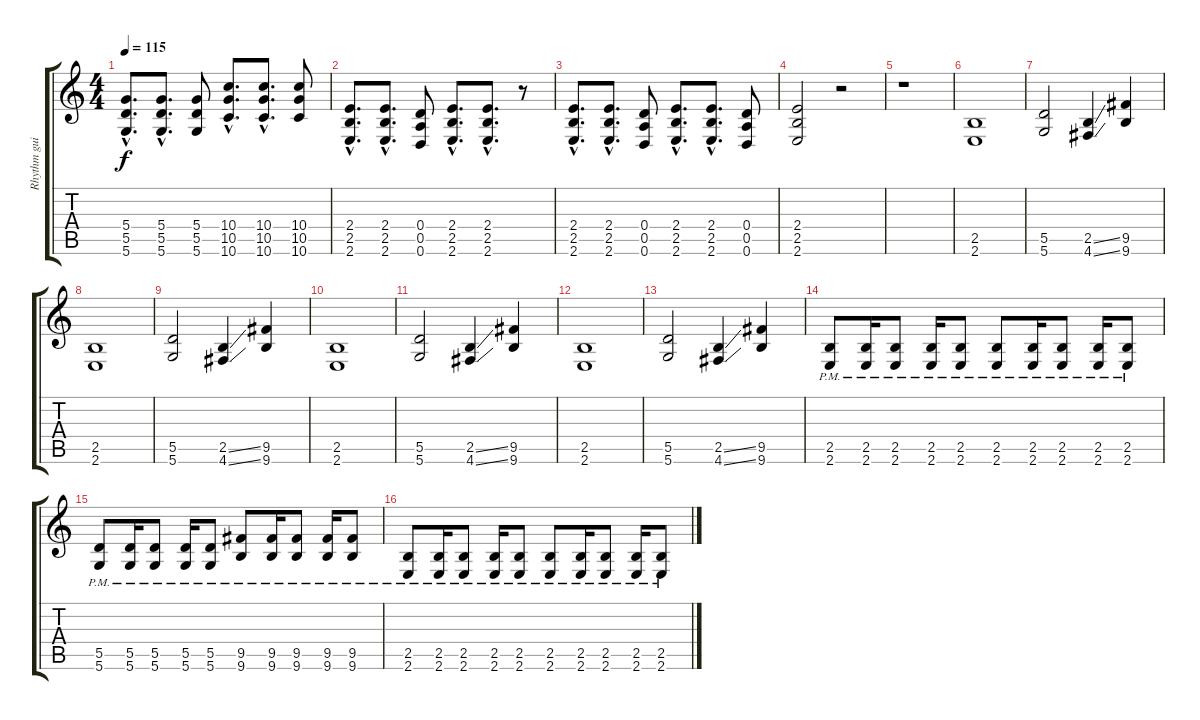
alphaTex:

\track ("Rhythm guitar" "Rhythm gui") {instrument distortionguitar}
\staff {score tabs}
\tuning (E4 B3 G3 D3 A2 D2) {hide}
\ts (4 4)
\tempo 115
\clef g2
\ks c
(5.4{hac} 5.5{hac} 5.6{hac}).8{d dy f} (5.4{hac} 5.5{hac} 5.6{hac}).8{d} (5.4 5.5 5.6).8 (10.4{hac} 10.5{hac} 10.6{hac}).8{d} (10.4{hac} 10.5{hac} 10.6{hac}).8{d} (10.4 10.5 10.6).8 |
(2.4{hac} 2.5{hac} 2.6{hac}).8{d} (2.4{hac} 2.5{hac} 2.6{hac}).8{d} (0.4 0.5 0.6).8 (2.4{hac} 2.5{hac} 2.6{hac}).8{d} (2.4{hac} 2.5{hac} 2.6{hac}).8{d} r.8 |
(2.4{hac} 2.5{hac} 2.6{hac}).8{d} (2.4{hac} 2.5{hac} 2.6{hac}).8{d} (0.4 0.5 0.6).8 (2.4{hac} 2.5{hac} 2.6{hac}).8{d} (2.4{hac} 2.5{hac} 2.6{hac}).8{d} (0.4 0.5 0.6).8 |
(2.4 2.5 2.6).2 r.2 |
r.1 |
(2.5 2.6).1 |
(5.5 5.6).2 (2.5{ss} 4.6{ss}).4 (9.5 9.6).4 |
(2.5 2.6).1 |
(5.5 5.6).2 (2.5{ss} 4.6{ss}).4 (9.5 9.6).4 |
(2.5 2.6).1 |
(5.5 5.6).2 (2.5{ss} 4.6{ss}).4 (9.5 9.6).4 |
(2.5 2.6).1 |
(5.5 5.6).2 (2.5{ss} 4.6{ss}).4 (9.5 9.6).4 |
(2.5{pm} 2.6{pm}).8 (2.5{pm} 2.6{pm}).16 (2.5{pm} 2.6{pm}).8 (2.5{pm} 2.6{pm}).16 (2.5{pm} 2.6{pm}).8 (2.5{pm} 2.6{pm}).8 (2.5{pm} 2.6{pm}).16 (2.5{pm} 2.6{pm}).8 (2.5{pm} 2.6{pm}).16 (2.5{pm} 2.6{pm}).8 |
(5.5{pm} 5.6{pm}).8 (5.5{pm} 5.6{pm}).16 (5.5{pm} 5.6{pm}).8 (5.5{pm} 5.6{pm}).16 (5.5{pm} 5.6{pm}).8 (9.5{pm} 9.6{pm}).8 (9.5{pm} 9.6{pm}).16 (9.5{pm} 9.6{pm}).8 (9.5{pm} 9.6{pm}).16 (9.5{pm} 9.6{pm}).8 |
(2.5{pm} 2.6{pm}).8 (2.5{pm} 2.6{pm}).16 (2.5{pm} 2.6{pm}).8 (2.5{pm} 2.6{pm}).16 (2.5{pm} 2.6{pm}).8 (2.5{pm} 2.6{pm}).8 (2.5{pm} 2.6{pm}).16 (2.5{pm} 2.6{pm}).8 (2.5{pm} 2.6{pm}).16 (2.5{pm} 2.6{pm}).8
